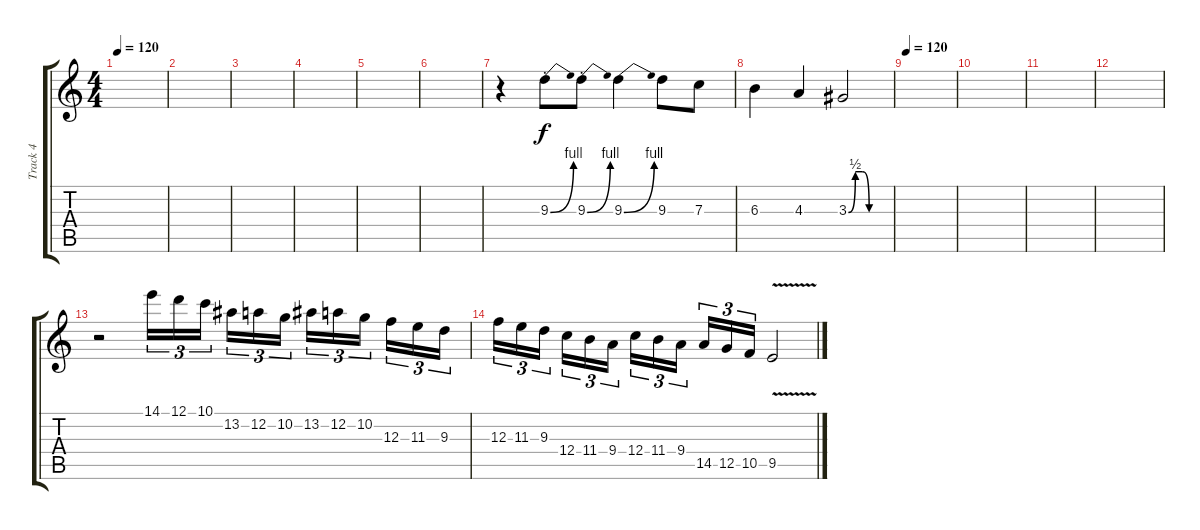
\track ("Track 4" "Track 4") {instrument acousticguitarsteel}
\staff {score tabs}
\tuning (D4 A3 F3 C3 G2 D2) {hide}
\ts (4 4)
\tempo 120
\clef g2
\ks c
|
|
|
|
|
|
r.4 9.3{be (bend 0 0 60 4) st}.8 9.3{be (bend 0 0 60 4) st}.8 9.3{be (bend 0 0 60 4)}.4 9.3.8 7.3.8 |
6.3.4 4.3.4 3.3{be (custom 0 0 10 2 20 2 30 0 60 0)}.2 |
\tempo 120
|
|
|
|
r.2 14.1.16{tu (3 2)} 12.1.16{tu (3 2)} 10.1.16{tu (3 2) beam splitsecondary} 13.2.16{tu (3 2)} 12.2.16{tu (3 2)} 10.2.16{tu (3 2)} 13.2.16{tu (3 2)} 12.2.16{tu (3 2)} 10.2.16{tu (3 2) beam splitsecondary} 12.3.16{tu (3 2)} 11.3.16{tu (3 2)} 9.3.16{tu (3 2)} |
12.3.16{tu (3 2)} 11.3.16{tu (3 2)} 9.3.16{tu (3 2) beam splitsecondary} 12.4.16{tu (3 2)} 11.4.16{tu (3 2)} 9.4.16{tu (3 2)} 12.4.16{tu (3 2)} 11.4.16{tu (3 2)} 9.4.16{tu (3 2) beam splitsecondary} 14.5.16{tu (3 2)} 12.5.16{tu (3 2)} 10.5.16{tu (3 2)} 9.5{v}.2
